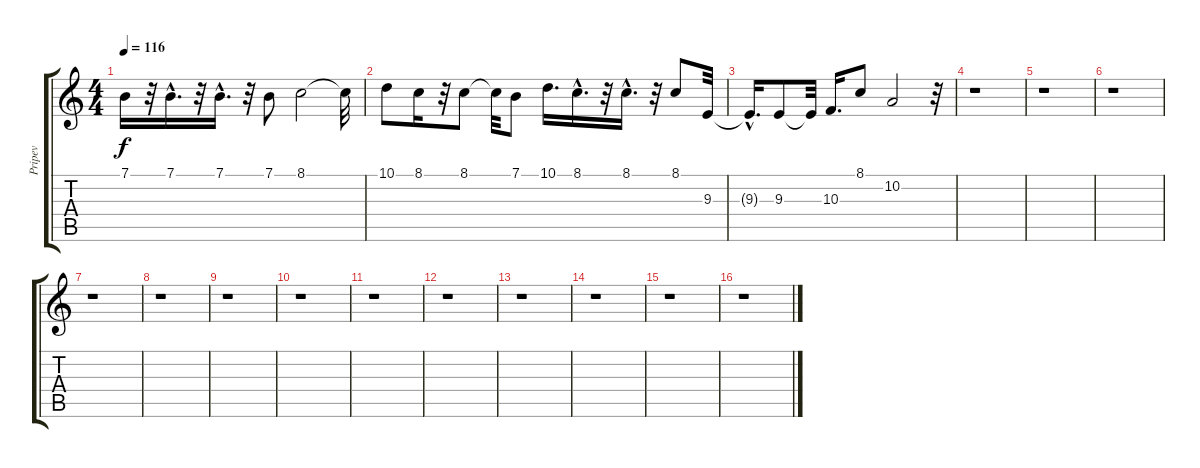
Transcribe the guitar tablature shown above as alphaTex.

\track ("Pripev" "Pripev") {instrument harmonica}
\staff {score tabs}
\tuning (E4 B3 G3 D3 A2 E2) {hide}
\ts (4 4)
\tempo 116
\clef g2
\ks c
7.1{t}.16{dy f} r.32 7.1{hac}.16{d} r.32 7.1{hac}.16{d} r.32 7.1.8 8.1.2 8.1{t}.32 |
10.1.8 8.1.16 r.32 8.1.8 8.1{t}.32 7.1.8 10.1.16{d} 8.1{hac}.16{d} r.32 8.1{hac}.16{d} r.32 8.1.8 9.3.32 |
9.3{hac t}.16{d} 9.3.8 9.3{t}.32 10.3.16{d} 8.1.8 10.2.2 r.32 |
r.1 |
r.1 |
r.1 |
r.1 |
r.1 |
r.1 |
r.1 |
r.1 |
r.1 |
r.1 |
r.1 |
r.1 |
r.1
